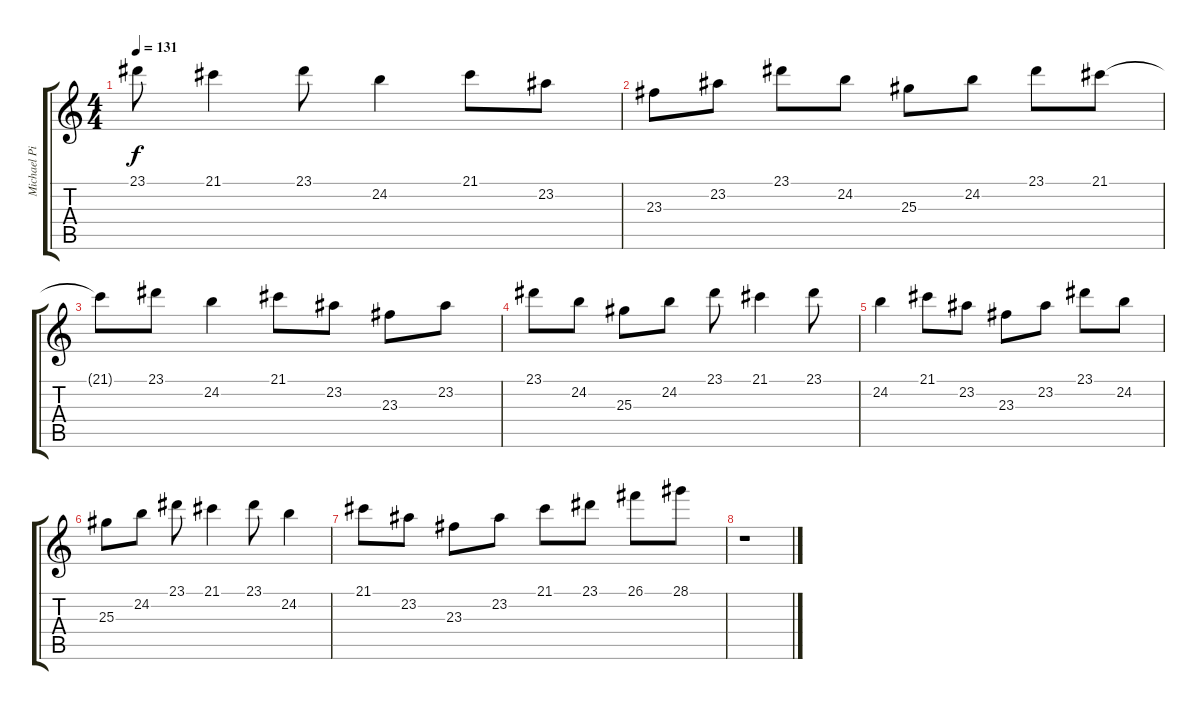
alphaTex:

\track ("Michael Pinnella (piano)" "Michael Pi") {instrument electricgrandpiano}
\staff {score tabs}
\tuning (E4 B3 G3 D3 A2 E2) {hide}
\ts (4 4)
\tempo 131
\clef g2
\ks c
23.1.8{dy f} 21.1.4 23.1.8 24.2.4 21.1.8 23.2.8 |
23.3.8 23.2.8 23.1.8 24.2.8 25.3.8 24.2.8 23.1.8 21.1.8 |
21.1{t}.8 23.1.8 24.2.4 21.1.8 23.2.8 23.3.8 23.2.8 |
23.1.8 24.2.8 25.3.8 24.2.8 23.1.8 21.1.4 23.1.8 |
24.2.4 21.1.8 23.2.8 23.3.8 23.2.8 23.1.8 24.2.8 |
25.3.8 24.2.8 23.1.8 21.1.4 23.1.8 24.2.4 |
21.1.8 23.2.8 23.3.8 23.2.8 21.1.8 23.1.8 26.1.8 28.1.8 |
r.1
